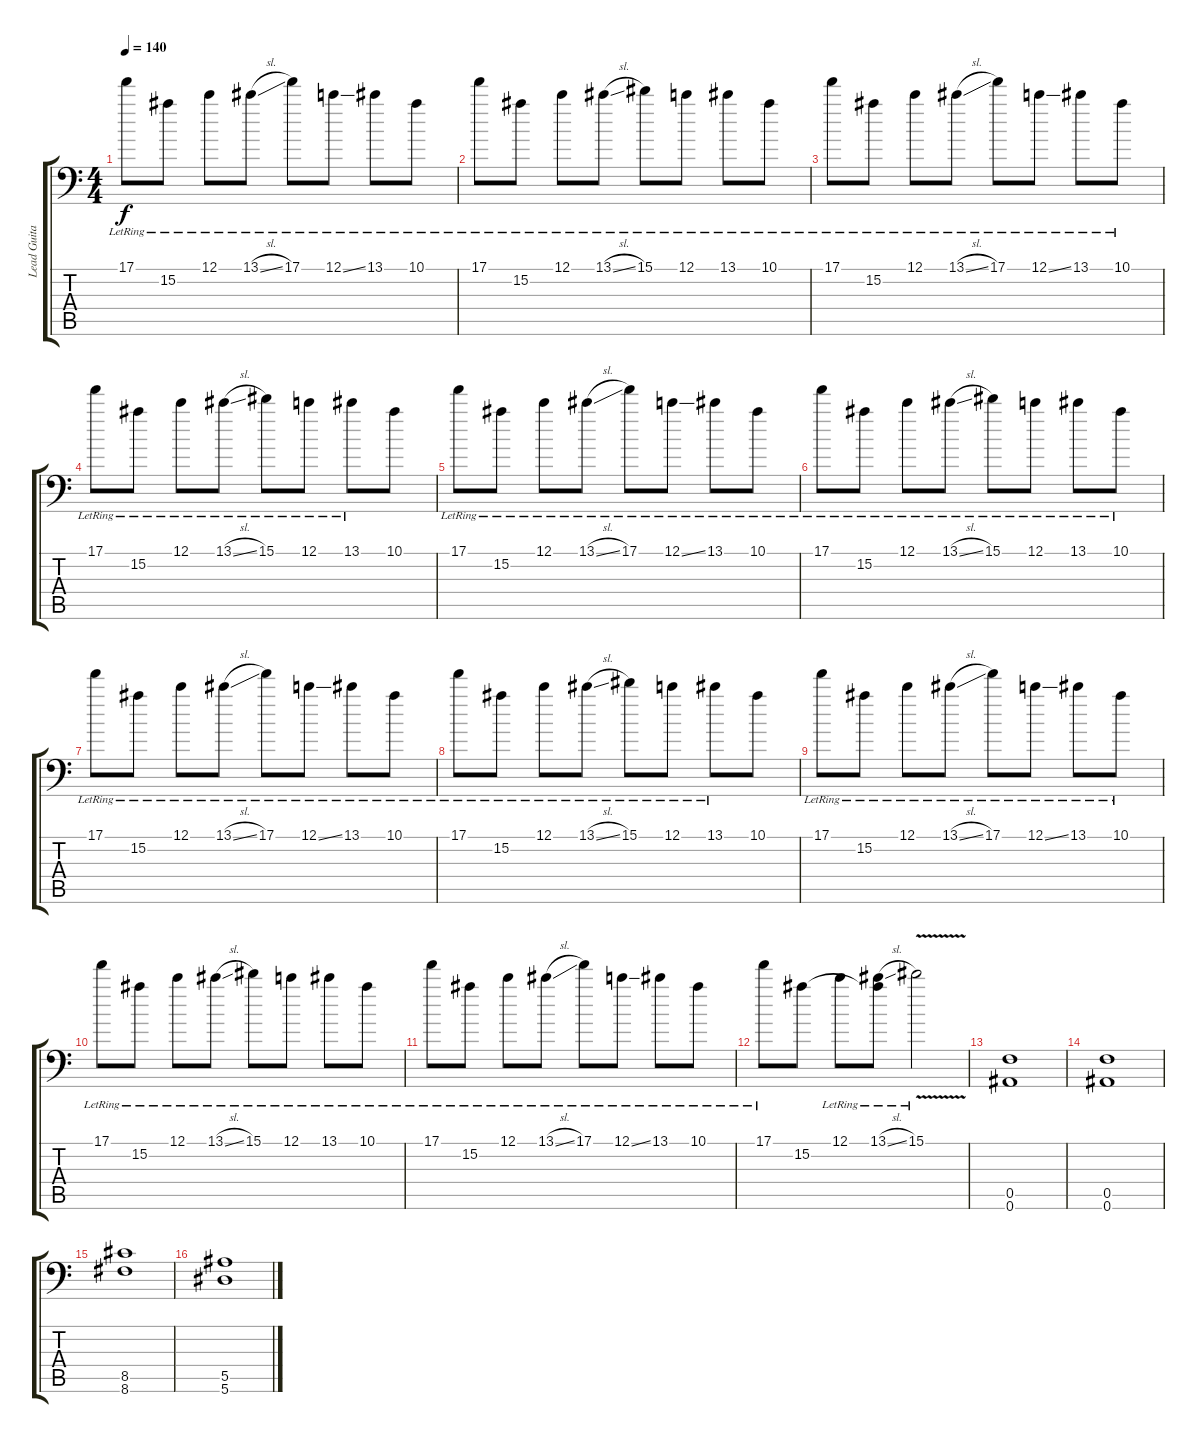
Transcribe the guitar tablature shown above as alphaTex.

\track ("Lead Guitar" "Lead Guita") {instrument distortionguitar}
\staff {score tabs}
\tuning (C4 G3 Eb3 Bb2 F2 Bb1) {hide}
\ts (4 4)
\tempo 140
\clef f4
\ks c
17.1{lr}.8{dy f} 15.2{lr}.8 12.1{lr}.8 13.1{sl lr}.8 17.1{lr}.8 12.1{ss lr}.8 13.1{lr}.8 10.1{lr}.8 |
17.1{lr}.8 15.2{lr}.8 12.1{lr}.8 13.1{sl lr}.8 15.1{lr}.8 12.1{lr}.8 13.1{lr}.8 10.1{lr}.8 |
17.1{lr}.8 15.2{lr}.8 12.1{lr}.8 13.1{sl lr}.8 17.1{lr}.8 12.1{ss lr}.8 13.1{lr}.8 10.1{lr}.8 |
17.1{lr}.8 15.2{lr}.8 12.1{lr}.8 13.1{sl lr}.8 15.1{lr}.8 12.1{lr}.8 13.1{lr}.8 10.1.8 |
17.1{lr}.8 15.2{lr}.8 12.1{lr}.8 13.1{sl lr}.8 17.1{lr}.8 12.1{ss lr}.8 13.1{lr}.8 10.1{lr}.8 |
17.1{lr}.8 15.2{lr}.8 12.1{lr}.8 13.1{sl lr}.8 15.1{lr}.8 12.1{lr}.8 13.1{lr}.8 10.1{lr}.8 |
17.1{lr}.8 15.2{lr}.8 12.1{lr}.8 13.1{sl lr}.8 17.1{lr}.8 12.1{ss lr}.8 13.1{lr}.8 10.1{lr}.8 |
17.1{lr}.8 15.2{lr}.8 12.1{lr}.8 13.1{sl lr}.8 15.1{lr}.8 12.1{lr}.8 13.1{lr}.8 10.1.8 |
17.1{lr}.8 15.2{lr}.8 12.1{lr}.8 13.1{sl lr}.8 17.1{lr}.8 12.1{ss lr}.8 13.1{lr}.8 10.1{lr}.8 |
17.1{lr}.8 15.2{lr}.8 12.1{lr}.8 13.1{sl lr}.8 15.1{lr}.8 12.1{lr}.8 13.1{lr}.8 10.1{lr}.8 |
17.1{lr}.8 15.2{lr}.8 12.1{lr}.8 13.1{sl lr}.8 17.1{lr}.8 12.1{ss lr}.8 13.1{lr}.8 10.1{lr}.8 |
17.1{lr}.8 15.2.8 12.1{lr}.8 (13.1{sl lr} 15.2{t}).8 15.1{v lr}.2 |
(0.5 0.6).1 |
(0.5 0.6).1 |
(8.5 8.6).1 |
(5.5 5.6).1
